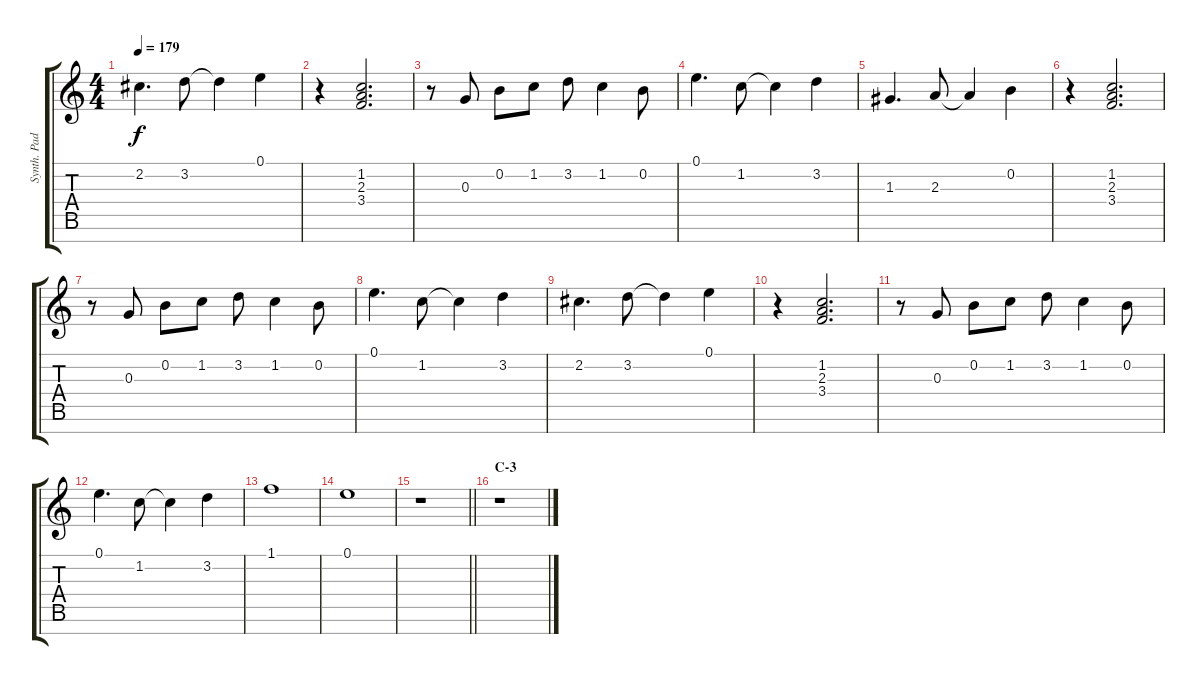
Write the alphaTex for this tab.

\track ("Synth. Pad" "Synth. Pad") {instrument fx5brightness}
\staff {score tabs}
\tuning (E5 B4 G4 D4 A3 E3 B2) {hide}
\ts (4 4)
\tempo 179
\clef g2
\ks c
2.2.4{d dy f} 3.2.8 3.2{t}.4 0.1.4 |
r.4 (1.2 2.3 3.4).2{d} |
r.8 0.3.8 0.2.8 1.2.8 3.2.8 1.2.4 0.2.8 |
0.1.4{d} 1.2.8 1.2{t}.4 3.2.4 |
1.3.4{d} 2.3.8 2.3{t}.4 0.2.4 |
r.4 (1.2 2.3 3.4).2{d} |
r.8 0.3.8 0.2.8 1.2.8 3.2.8 1.2.4 0.2.8 |
0.1.4{d} 1.2.8 1.2{t}.4 3.2.4 |
2.2.4{d} 3.2.8 3.2{t}.4 0.1.4 |
r.4 (1.2 2.3 3.4).2{d} |
r.8 0.3.8 0.2.8 1.2.8 3.2.8 1.2.4 0.2.8 |
0.1.4{d} 1.2.8 1.2{t}.4 3.2.4 |
1.1.1 |
0.1.1 |
\barLineRight lightlight
r.1 |
\section ("" "C-3")
r.1
